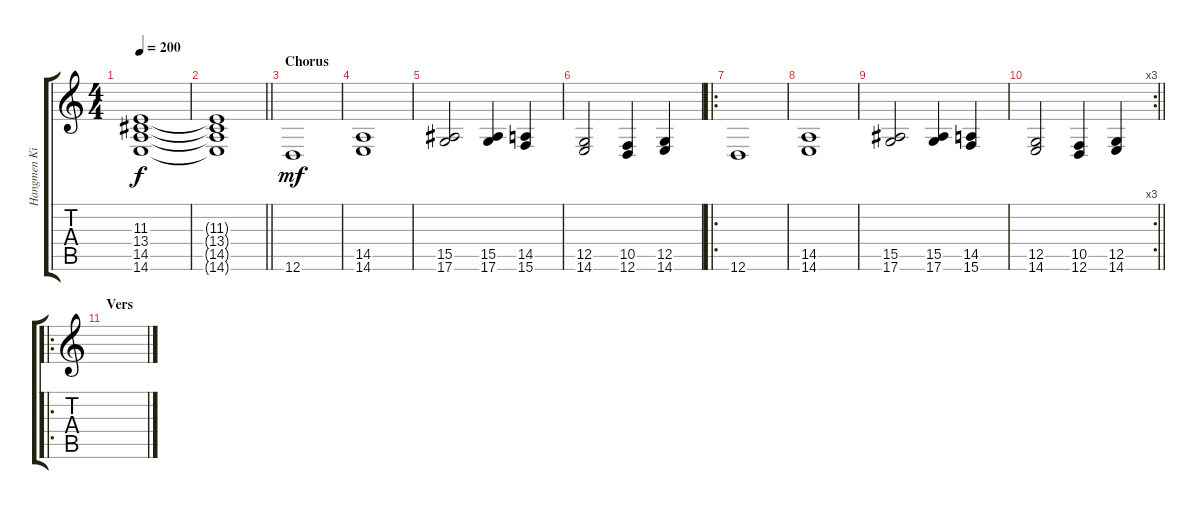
\track ("Hangmen Kinderchor " "Hangmen Ki") {instrument choiraahs}
\staff {score tabs}
\tuning (D4 A3 F3 C3 G2 D2) {hide}
\ts (4 4)
\tempo 200
\clef g2
\ks c
(11.3 13.4 14.5 14.6).1{dy f} |
\barLineRight lightlight
(11.3{t} 13.4{t} 14.5{t} 14.6{t}).1 |
\section ("" "Chorus")
12.6.1{dy mf volume 12} |
(14.5 14.6).1 |
(15.5 17.6).2 (15.5 17.6).4 (14.5 15.6).4 |
(12.5 14.6).2 (10.5 12.6).4 (12.5 14.6).4 |
\ro
12.6.1 |
(14.5 14.6).1 |
(15.5 17.6).2 (15.5 17.6).4 (14.5 15.6).4 |
\rc 3
\barLineRight lightlight
(12.5 14.6).2 (10.5 12.6).4 (12.5 14.6).4 |
\ro
\section ("" "Vers")
